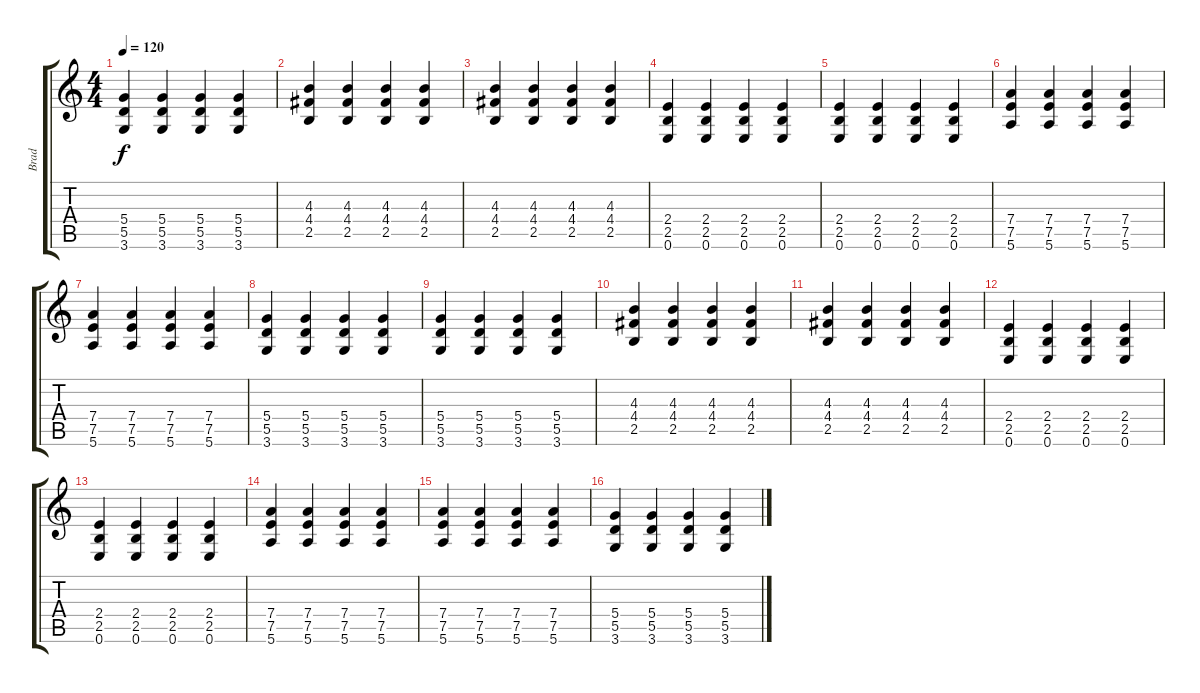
\track ("Brad" "Brad") {instrument acousticguitarsteel}
\staff {score tabs}
\tuning (E4 B3 G3 D3 A2 E2) {hide}
\ts (4 4)
\tempo 120
\clef g2
\ks c
(5.4 5.5 3.6).4{dy f} (5.4 5.5 3.6).4 (5.4 5.5 3.6).4 (5.4 5.5 3.6).4 |
(4.3 4.4 2.5).4 (4.3 4.4 2.5).4 (4.3 4.4 2.5).4 (4.3 4.4 2.5).4 |
(4.3 4.4 2.5).4 (4.3 4.4 2.5).4 (4.3 4.4 2.5).4 (4.3 4.4 2.5).4 |
(2.4 2.5 0.6).4 (2.4 2.5 0.6).4 (2.4 2.5 0.6).4 (2.4 2.5 0.6).4 |
(2.4 2.5 0.6).4 (2.4 2.5 0.6).4 (2.4 2.5 0.6).4 (2.4 2.5 0.6).4 |
(7.4 7.5 5.6).4 (7.4 7.5 5.6).4 (7.4 7.5 5.6).4 (7.4 7.5 5.6).4 |
(7.4 7.5 5.6).4 (7.4 7.5 5.6).4 (7.4 7.5 5.6).4 (7.4 7.5 5.6).4 |
(5.4 5.5 3.6).4 (5.4 5.5 3.6).4 (5.4 5.5 3.6).4 (5.4 5.5 3.6).4 |
(5.4 5.5 3.6).4 (5.4 5.5 3.6).4 (5.4 5.5 3.6).4 (5.4 5.5 3.6).4 |
(4.3 4.4 2.5).4 (4.3 4.4 2.5).4 (4.3 4.4 2.5).4 (4.3 4.4 2.5).4 |
(4.3 4.4 2.5).4 (4.3 4.4 2.5).4 (4.3 4.4 2.5).4 (4.3 4.4 2.5).4 |
(2.4 2.5 0.6).4 (2.4 2.5 0.6).4 (2.4 2.5 0.6).4 (2.4 2.5 0.6).4 |
(2.4 2.5 0.6).4 (2.4 2.5 0.6).4 (2.4 2.5 0.6).4 (2.4 2.5 0.6).4 |
(7.4 7.5 5.6).4 (7.4 7.5 5.6).4 (7.4 7.5 5.6).4 (7.4 7.5 5.6).4 |
(7.4 7.5 5.6).4 (7.4 7.5 5.6).4 (7.4 7.5 5.6).4 (7.4 7.5 5.6).4 |
(5.4 5.5 3.6).4 (5.4 5.5 3.6).4 (5.4 5.5 3.6).4 (5.4 5.5 3.6).4
